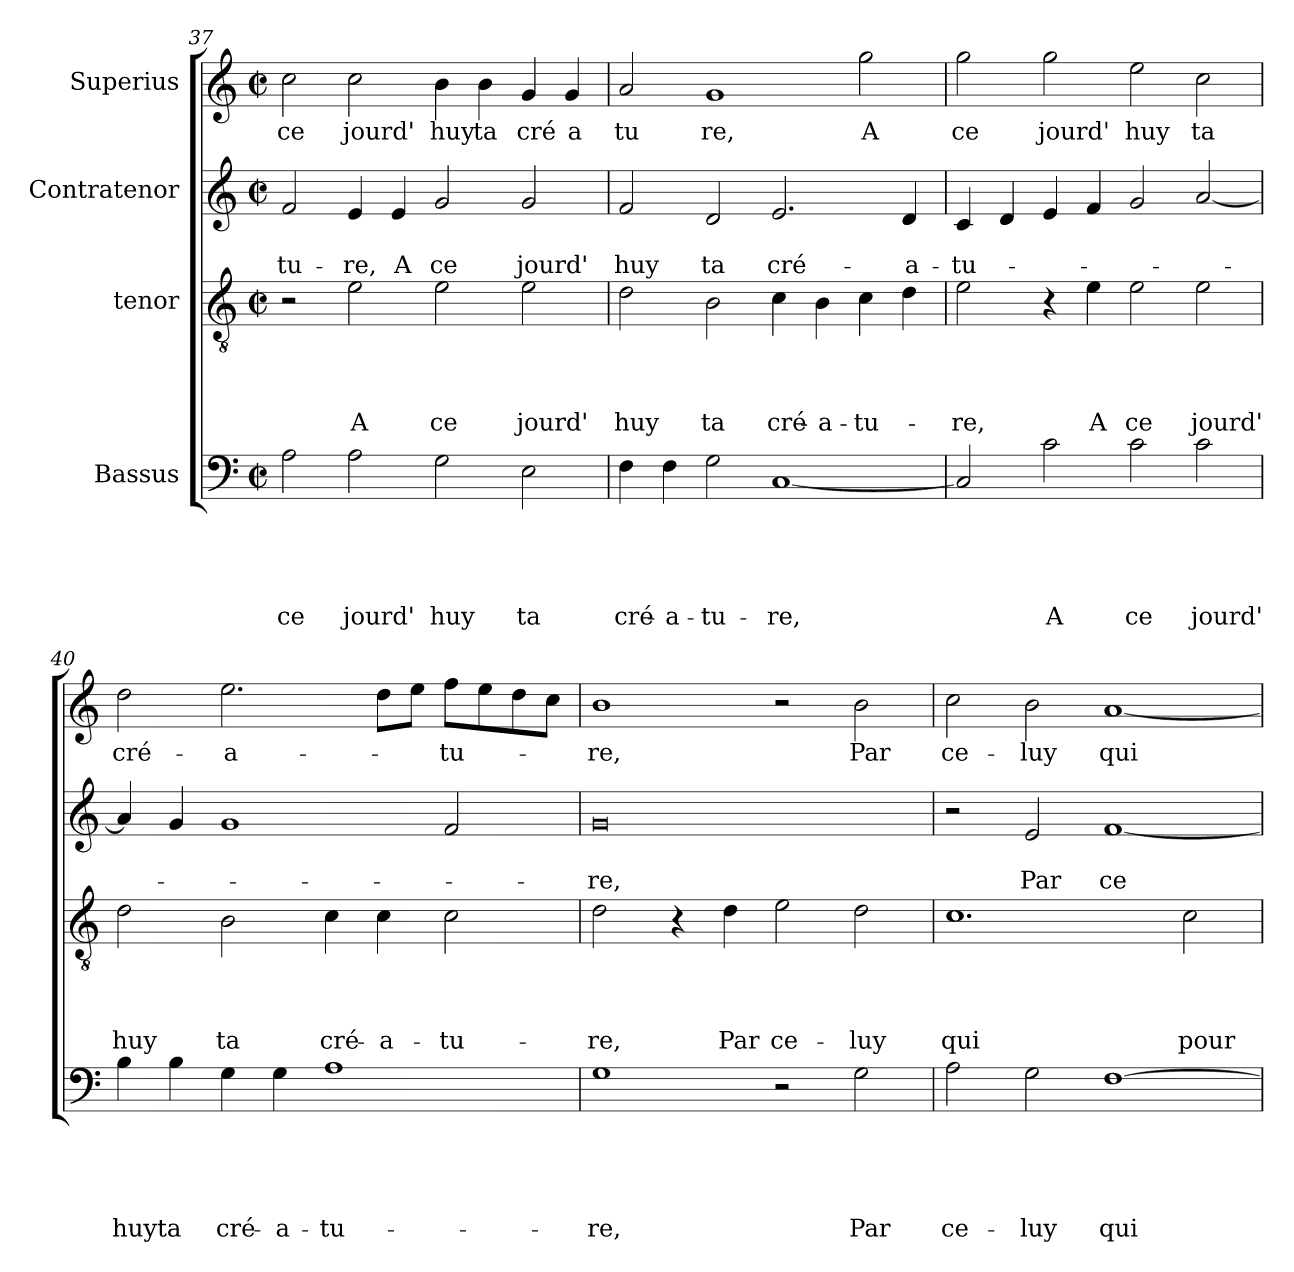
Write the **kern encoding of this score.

**kern	**text	**text	**text	**text	**text	**kern	**text	**text	**text	**text	**kern	**text	**text	**kern	**text
*part4	*part4	*part4	*part4	*part4	*part4	*part3	*part3	*part3	*part3	*part3	*part2	*part2	*part2	*part1	*part1
*staff4	*staff4	*staff4	*staff4	*staff4	*staff4	*staff3	*staff3	*staff3	*staff3	*staff3	*staff2	*staff2	*staff2	*staff1	*staff1
*I"Bassus	*	*	*	*	*	*I"tenor	*	*	*	*	*I"Contratenor	*	*	*I"Superius	*
*clefF4	*	*	*	*	*	*clefGv2	*	*	*	*	*clefG2	*	*	*clefG2	*
*k[]	*	*	*	*	*	*k[]	*	*	*	*	*k[]	*	*	*k[]	*
*C:	*	*	*	*	*	*C:	*	*	*	*	*C:	*	*	*C:	*
*M2/2	*	*	*	*	*	*M2/2	*	*	*	*	*M2/2	*	*	*M2/2	*
*met(c|)	*	*	*	*	*	*met(c|)	*	*	*	*	*met(c|)	*	*	*met(c|)	*
=37	=37	=37	=37	=37	=37	=37	=37	=37	=37	=37	=37	=37	=37	=37	=37
!	!	!	!	!	!LO:LY:b	!	!	!	!	!	!	!	!LO:LY:b	!	!LO:LY:b
2A\	.	.	.	.	ce	2r	.	.	.	.	2f/	.	-tu-	2cc\	ce
!	!	!	!	!	!LO:LY:b	!	!	!	!	!LO:LY:b	!	!	!LO:LY:b	!	!LO:LY:b
2A\	.	.	.	.	jourd'	2e\	.	.	.	A	4e/	.	-re,	2cc\	jourd'
!	!	!	!	!	!	!	!	!	!	!	!	!	!LO:LY:b	!	!
.	.	.	.	.	.	.	.	.	.	.	4e/	.	A	.	.
!	!	!	!	!	!LO:LY:b	!	!	!	!	!LO:LY:b	!	!	!LO:LY:b	!	!LO:LY:b
2G\	.	.	.	.	huy	2e\	.	.	.	ce	2g/	.	ce	4b\	huy
!	!	!	!	!	!	!	!	!	!	!	!	!	!	!	!LO:LY:b
.	.	.	.	.	.	.	.	.	.	.	.	.	.	4b\	ta
!	!	!	!	!	!LO:LY:b	!	!	!	!	!LO:LY:b	!	!	!LO:LY:b	!	!LO:LY:b
2E\	.	.	.	.	ta	2e\	.	.	.	jourd'	2g/	.	jourd'	4g/	cré
!	!	!	!	!	!	!	!	!	!	!	!	!	!	!	!LO:LY:b
.	.	.	.	.	.	.	.	.	.	.	.	.	.	4g/	a
=38	=38	=38	=38	=38	=38	=38	=38	=38	=38	=38	=38	=38	=38	=38	=38
!	!	!	!	!	!LO:LY:b	!	!	!	!	!LO:LY:b	!	!	!LO:LY:b	!	!LO:LY:b
4F\	.	.	.	.	cré-	2d\	.	.	.	huy	2f/	.	huy	2a/	tu
!	!	!	!	!	!LO:LY:b	!	!	!	!	!	!	!	!	!	!
4F\	.	.	.	.	-a-	.	.	.	.	.	.	.	.	.	.
!	!	!	!	!	!LO:LY:b	!	!	!	!	!LO:LY:b	!	!	!LO:LY:b	!	!LO:LY:b
2G\	.	.	.	.	-tu-	2B\	.	.	.	ta	2d/	.	ta	1g	re,
!	!	!	!	!	!LO:LY:b	!	!	!	!	!LO:LY:b	!	!	!LO:LY:b	!	!
[<1C	.	.	.	.	-re,	4c\	.	.	.	cré-	2.e/	.	cré-	.	.
!	!	!	!	!	!	!	!	!	!	!LO:LY:b	!	!	!	!	!
.	.	.	.	.	.	4B\	.	.	.	-a-	.	.	.	.	.
!	!	!	!	!	!	!	!	!	!	!LO:LY:b	!	!	!	!	!LO:LY:b
.	.	.	.	.	.	4c\	.	.	.	-tu-	.	.	.	2gg\	A
!	!	!	!	!	!	!	!	!	!	!	!	!	!LO:LY:b	!	!
.	.	.	.	.	.	4d\	.	.	.	.	4d/	.	-a-	.	.
=39	=39	=39	=39	=39	=39	=39	=39	=39	=39	=39	=39	=39	=39	=39	=39
!	!	!	!	!	!	!	!	!	!	!LO:LY:b	!	!	!LO:LY:b	!	!LO:LY:b
2C/]	.	.	.	.	.	2e\	.	.	.	-re,	4c/	.	-tu-	2gg\	ce
.	.	.	.	.	.	.	.	.	.	.	4d/	.	.	.	.
!	!	!	!	!	!LO:LY:b	!	!	!	!	!	!	!	!	!	!LO:LY:b
2c\	.	.	.	.	A	4r	.	.	.	.	4e/	.	.	2gg\	jourd'
!	!	!	!	!	!	!	!	!	!	!LO:LY:b	!	!	!	!	!
.	.	.	.	.	.	4e\	.	.	.	A	4f/	.	.	.	.
!	!	!	!	!	!LO:LY:b	!	!	!	!	!LO:LY:b	!	!	!	!	!LO:LY:b
2c\	.	.	.	.	ce	2e\	.	.	.	ce	2g/	.	.	2ee\	huy
!	!	!	!	!	!LO:LY:b	!	!	!	!	!LO:LY:b	!	!	!	!	!LO:LY:b
2c\	.	.	.	.	jourd'	2e\	.	.	.	jourd'	[<2a/	.	.	2cc\	ta
!!LO:LB:g=z
=40	=40	=40	=40	=40	=40	=40	=40	=40	=40	=40	=40	=40	=40	=40	=40
!	!	!	!	!	!LO:LY:b	!	!	!	!	!LO:LY:b	!	!	!	!	!LO:LY:b
4B\	.	.	.	.	huyta	2d\	.	.	.	huy	4a/]	.	.	2dd\	cré-
4B\	.	.	.	.	.	.	.	.	.	.	4g/	.	.	.	.
!	!	!	!	!	!LO:LY:b	!	!	!	!	!LO:LY:b	!	!	!	!	!LO:LY:b
4G\	.	.	.	.	cré-	2B\	.	.	.	ta	1g	.	.	2.ee\	-a-
!	!	!	!	!	!LO:LY:b	!	!	!	!	!	!	!	!	!	!
4G\	.	.	.	.	-a-	.	.	.	.	.	.	.	.	.	.
!	!	!	!	!	!LO:LY:b	!	!	!	!	!LO:LY:b	!	!	!	!	!
1A	.	.	.	.	-tu-	4c\	.	.	.	cré-	.	.	.	.	.
!	!	!	!	!	!	!	!	!	!	!LO:LY:b	!	!	!	!	!
.	.	.	.	.	.	4c\	.	.	.	-a-	.	.	.	8dd\L	.
.	.	.	.	.	.	.	.	.	.	.	.	.	.	8ee\J	.
!	!	!	!	!	!	!	!	!	!	!LO:LY:b	!	!	!	!	!LO:LY:b
.	.	.	.	.	.	2c\	.	.	.	-tu-	2f/	.	.	8ff\L	-tu-
.	.	.	.	.	.	.	.	.	.	.	.	.	.	8ee\	.
.	.	.	.	.	.	.	.	.	.	.	.	.	.	8dd\	.
.	.	.	.	.	.	.	.	.	.	.	.	.	.	8cc\J	.
=41	=41	=41	=41	=41	=41	=41	=41	=41	=41	=41	=41	=41	=41	=41	=41
!	!	!	!	!	!LO:LY:b	!	!	!	!	!LO:LY:b	!	!	!LO:LY:b	!	!LO:LY:b
1G	.	.	.	.	-re,	2d\	.	.	.	-re,	0g	.	-re,	1b	-re,
.	.	.	.	.	.	4r	.	.	.	.	.	.	.	.	.
!	!	!	!	!	!	!	!	!	!	!LO:LY:b	!	!	!	!	!
.	.	.	.	.	.	4d\	.	.	.	Par	.	.	.	.	.
!	!	!	!	!	!	!	!	!	!	!LO:LY:b	!	!	!	!	!
2r	.	.	.	.	.	2e\	.	.	.	ce-	.	.	.	2r	.
!	!	!	!	!	!LO:LY:b	!	!	!	!	!LO:LY:b	!	!	!	!	!LO:LY:b
2G\	.	.	.	.	Par	2d\	.	.	.	-luy	.	.	.	2b\	Par
=42	=42	=42	=42	=42	=42	=42	=42	=42	=42	=42	=42	=42	=42	=42	=42
!	!	!	!	!	!LO:LY:b	!	!	!	!	!LO:LY:b	!	!	!	!	!LO:LY:b
2A\	.	.	.	.	ce-	1.c	.	.	.	qui	2r	.	.	2cc\	ce-
!	!	!	!	!	!LO:LY:b	!	!	!	!	!	!	!	!LO:LY:b	!	!LO:LY:b
2G\	.	.	.	.	-luy	.	.	.	.	.	2e/	.	Par	2b\	-luy
!	!	!	!	!	!LO:LY:b	!	!	!	!	!	!	!	!LO:LY:b	!	!LO:LY:b
[>1F	.	.	.	.	qui	.	.	.	.	.	[<1f	.	ce-	[<1a	qui
!	!	!	!	!	!	!	!	!	!	!LO:LY:b	!	!	!	!	!
.	.	.	.	.	.	2c\	.	.	.	pour	.	.	.	.	.
=	=	=	=	=	=	=	=	=	=	=	=	=	=	=	=
*-	*-	*-	*-	*-	*-	*-	*-	*-	*-	*-	*-	*-	*-	*-	*-
